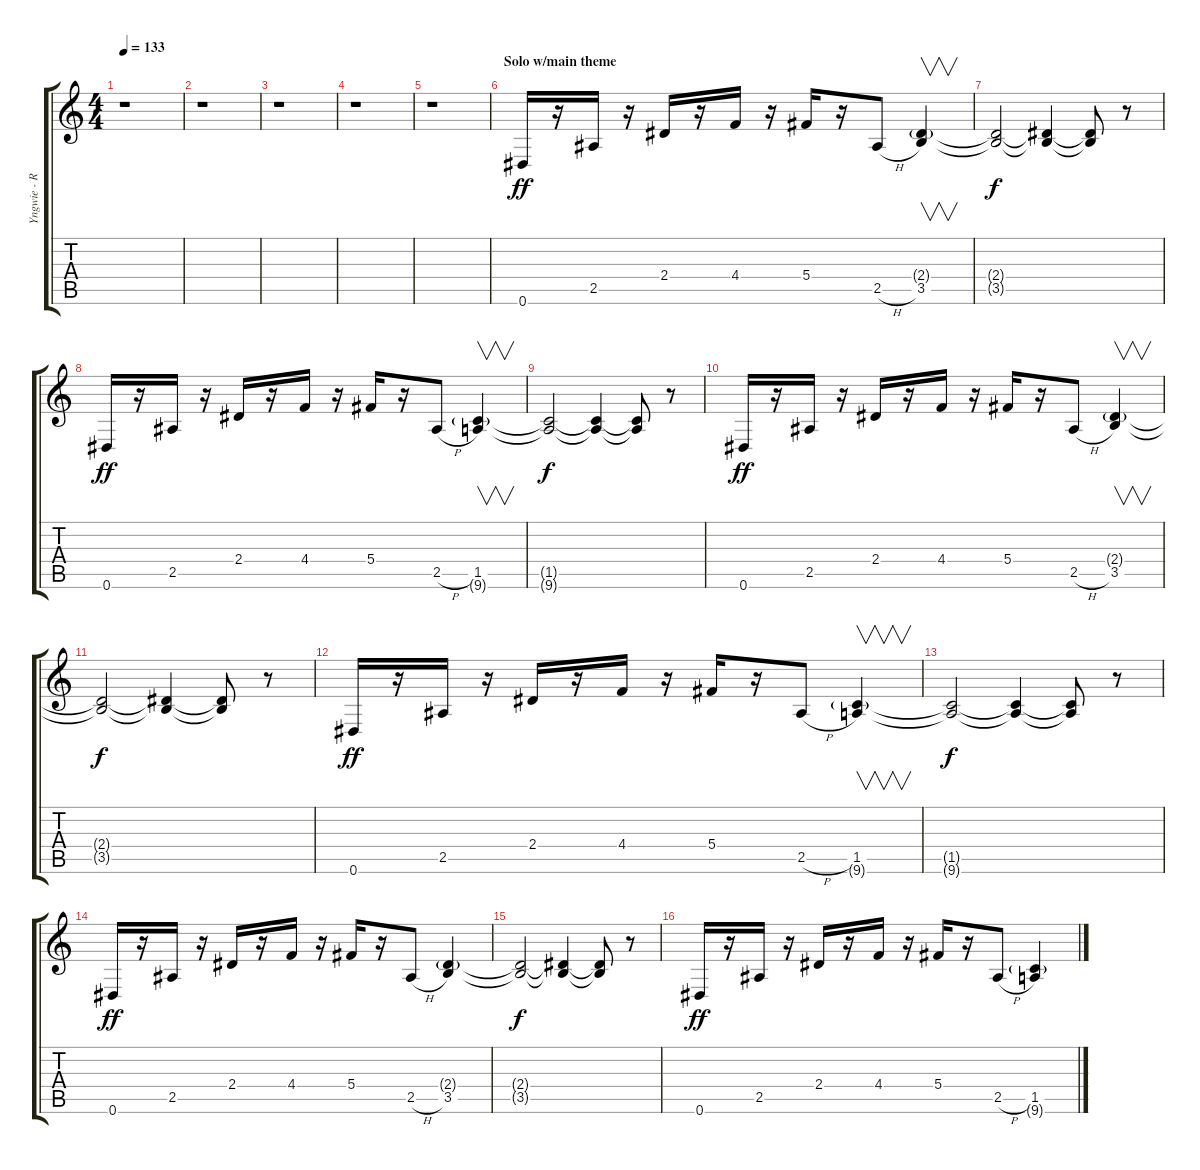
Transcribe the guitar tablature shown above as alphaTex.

\track ("Yngwie - Rythm" "Yngwie - R") {instrument overdrivenguitar}
\staff {score tabs}
\tuning (Eb4 Bb3 Gb3 Db3 Ab2 Eb2) {hide}
\ts (4 4)
\tempo 133
\clef g2
\ks c
r.1{dy fff} |
r.1 |
r.1 |
r.1 |
r.1 |
\section ("" "Solo w/main theme")
0.6.16{dy ff} r.16 2.5.16 r.16 2.4.16 r.16 4.4.16 r.16 5.4.16 r.16 2.5{h}.8 (2.4{g} 3.5).4{v} |
(2.4{t} 3.5{t}).2{dy f} (2.4{t} 3.5{t}).4 (2.4{t} 3.5{t}).8 r.8 |
0.6.16{dy ff} r.16 2.5.16 r.16 2.4.16 r.16 4.4.16 r.16 5.4.16 r.16 2.5{h}.8 (1.5 9.6{g}).4{v} |
(1.5{t} 9.6{t}).2{dy f} (1.5{t} 9.6{t}).4 (1.5{t} 9.6{t}).8 r.8 |
0.6.16{dy ff} r.16 2.5.16 r.16 2.4.16 r.16 4.4.16 r.16 5.4.16 r.16 2.5{h}.8 (2.4{g} 3.5).4{v} |
(2.4{t} 3.5{t}).2{dy f} (2.4{t} 3.5{t}).4 (2.4{t} 3.5{t}).8 r.8 |
0.6.16{dy ff} r.16 2.5.16 r.16 2.4.16 r.16 4.4.16 r.16 5.4.16 r.16 2.5{h}.8 (1.5 9.6{g}).4{v} |
(1.5{t} 9.6{t}).2{dy f} (1.5{t} 9.6{t}).4 (1.5{t} 9.6{t}).8 r.8 |
0.6.16{dy ff} r.16 2.5.16 r.16 2.4.16 r.16 4.4.16 r.16 5.4.16 r.16 2.5{h}.8 (2.4{g} 3.5).4 |
(2.4{t} 3.5{t}).2{dy f} (2.4{t} 3.5{t}).4 (2.4{t} 3.5{t}).8 r.8 |
0.6.16{dy ff} r.16 2.5.16 r.16 2.4.16 r.16 4.4.16 r.16 5.4.16 r.16 2.5{h}.8 (1.5 9.6{g}).4
